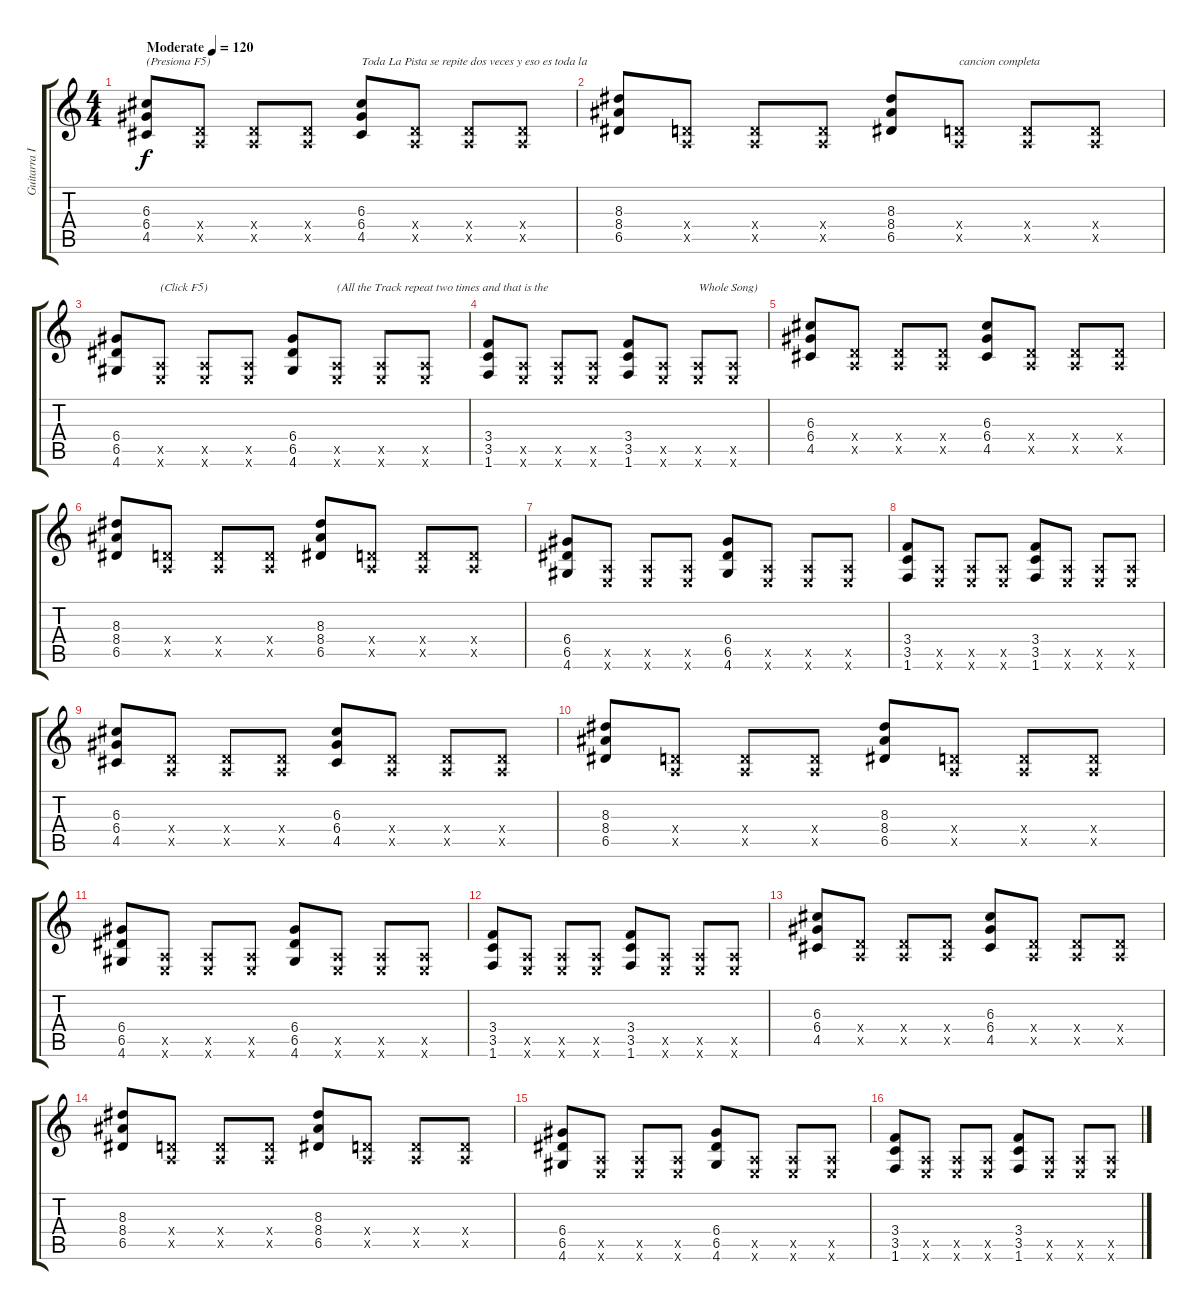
\track ("Guitarra I" "Guitarra I") {instrument acousticguitarnylon}
\staff {score tabs}
\tuning (E4 B3 G3 D3 A2 E2) {hide}
\ts (4 4)
\tempo (120 "Moderate")
\clef g2
\ks c
(6.3 6.4 4.5).8{txt "(Presiona F5)" dy f instrument acousticguitarnylon} (0.4{x} 0.5{x}).8 (0.4{x} 0.5{x}).8 (0.4{x} 0.5{x}).8 (6.3 6.4 4.5).8{txt "Toda La Pista se repite dos veces y eso es toda la"} (0.4{x} 0.5{x}).8 (0.4{x} 0.5{x}).8 (0.4{x} 0.5{x}).8 |
(8.3 8.4 6.5).8 (0.4{x} 0.5{x}).8 (0.4{x} 0.5{x}).8 (0.4{x} 0.5{x}).8 (8.3 8.4 6.5).8 (0.4{x} 0.5{x}).8{txt "cancion completa"} (0.4{x} 0.5{x}).8 (0.4{x} 0.5{x}).8 |
(6.4 6.5 4.6).8 (0.5{x} 0.6{x}).8{txt "(Click F5)"} (0.5{x} 0.6{x}).8 (0.5{x} 0.6{x}).8 (6.4 6.5 4.6).8 (0.5{x} 0.6{x}).8{txt "(All the Track repeat two times and that is the "} (0.5{x} 0.6{x}).8 (0.5{x} 0.6{x}).8 |
(3.4 3.5 1.6).8 (0.5{x} 0.6{x}).8 (0.5{x} 0.6{x}).8 (0.5{x} 0.6{x}).8 (3.4 3.5 1.6).8 (0.5{x} 0.6{x}).8 (0.5{x} 0.6{x}).8{txt "Whole Song)"} (0.5{x} 0.6{x}).8 |
(6.3 6.4 4.5).8 (0.4{x} 0.5{x}).8 (0.4{x} 0.5{x}).8 (0.4{x} 0.5{x}).8 (6.3 6.4 4.5).8 (0.4{x} 0.5{x}).8 (0.4{x} 0.5{x}).8 (0.4{x} 0.5{x}).8 |
(8.3 8.4 6.5).8 (0.4{x} 0.5{x}).8 (0.4{x} 0.5{x}).8 (0.4{x} 0.5{x}).8 (8.3 8.4 6.5).8 (0.4{x} 0.5{x}).8 (0.4{x} 0.5{x}).8 (0.4{x} 0.5{x}).8 |
(6.4 6.5 4.6).8 (0.5{x} 0.6{x}).8 (0.5{x} 0.6{x}).8 (0.5{x} 0.6{x}).8 (6.4 6.5 4.6).8 (0.5{x} 0.6{x}).8 (0.5{x} 0.6{x}).8 (0.5{x} 0.6{x}).8 |
(3.4 3.5 1.6).8 (0.5{x} 0.6{x}).8 (0.5{x} 0.6{x}).8 (0.5{x} 0.6{x}).8 (3.4 3.5 1.6).8 (0.5{x} 0.6{x}).8 (0.5{x} 0.6{x}).8 (0.5{x} 0.6{x}).8 |
(6.3 6.4 4.5).8 (0.4{x} 0.5{x}).8 (0.4{x} 0.5{x}).8 (0.4{x} 0.5{x}).8 (6.3 6.4 4.5).8 (0.4{x} 0.5{x}).8 (0.4{x} 0.5{x}).8 (0.4{x} 0.5{x}).8 |
(8.3 8.4 6.5).8 (0.4{x} 0.5{x}).8 (0.4{x} 0.5{x}).8 (0.4{x} 0.5{x}).8 (8.3 8.4 6.5).8 (0.4{x} 0.5{x}).8 (0.4{x} 0.5{x}).8 (0.4{x} 0.5{x}).8 |
(6.4 6.5 4.6).8 (0.5{x} 0.6{x}).8 (0.5{x} 0.6{x}).8 (0.5{x} 0.6{x}).8 (6.4 6.5 4.6).8 (0.5{x} 0.6{x}).8 (0.5{x} 0.6{x}).8 (0.5{x} 0.6{x}).8 |
(3.4 3.5 1.6).8 (0.5{x} 0.6{x}).8 (0.5{x} 0.6{x}).8 (0.5{x} 0.6{x}).8 (3.4 3.5 1.6).8 (0.5{x} 0.6{x}).8 (0.5{x} 0.6{x}).8 (0.5{x} 0.6{x}).8 |
(6.3 6.4 4.5).8 (0.4{x} 0.5{x}).8 (0.4{x} 0.5{x}).8 (0.4{x} 0.5{x}).8 (6.3 6.4 4.5).8 (0.4{x} 0.5{x}).8 (0.4{x} 0.5{x}).8 (0.4{x} 0.5{x}).8 |
(8.3 8.4 6.5).8 (0.4{x} 0.5{x}).8 (0.4{x} 0.5{x}).8 (0.4{x} 0.5{x}).8 (8.3 8.4 6.5).8 (0.4{x} 0.5{x}).8 (0.4{x} 0.5{x}).8 (0.4{x} 0.5{x}).8 |
(6.4 6.5 4.6).8 (0.5{x} 0.6{x}).8 (0.5{x} 0.6{x}).8 (0.5{x} 0.6{x}).8 (6.4 6.5 4.6).8 (0.5{x} 0.6{x}).8 (0.5{x} 0.6{x}).8 (0.5{x} 0.6{x}).8 |
(3.4 3.5 1.6).8 (0.5{x} 0.6{x}).8 (0.5{x} 0.6{x}).8 (0.5{x} 0.6{x}).8 (3.4 3.5 1.6).8 (0.5{x} 0.6{x}).8 (0.5{x} 0.6{x}).8 (0.5{x} 0.6{x}).8
